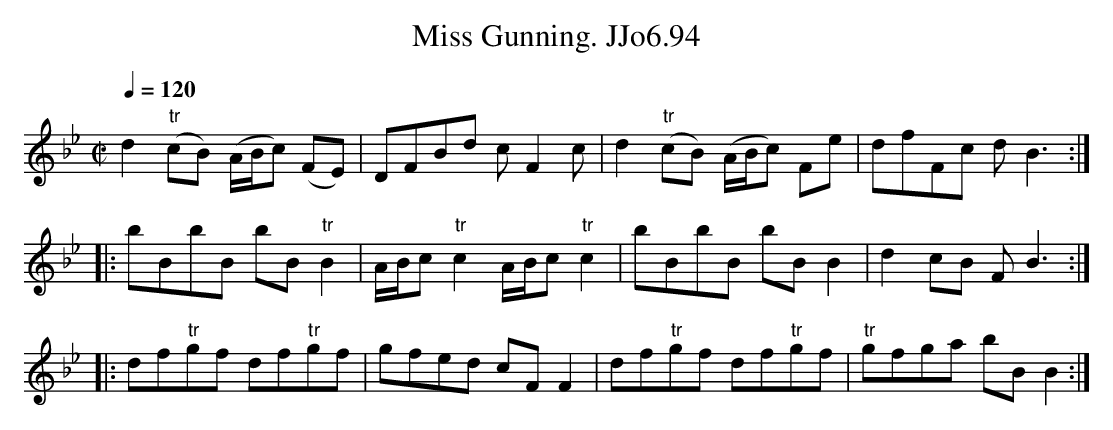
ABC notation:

X:1
T:Miss Gunning. JJo6.94
M:C|
L:1/8
Q:1/4=120
K:Bb
d2"tr"(cB) (A/B/c) (FE)|DFBd cF2c|d2"tr"(cB) (A/B/c) Fe|dfFc dB3:|
|:bBbB bB"tr"B2|A/B/c "tr"c2A/B/c"tr"c2|bBbB bBB2|d2cB FB3:|
|:df"tr"gf df"tr"gf|gfed cF F2|df"tr"gf df"tr"gf|"tr"gfga bBB2:|
